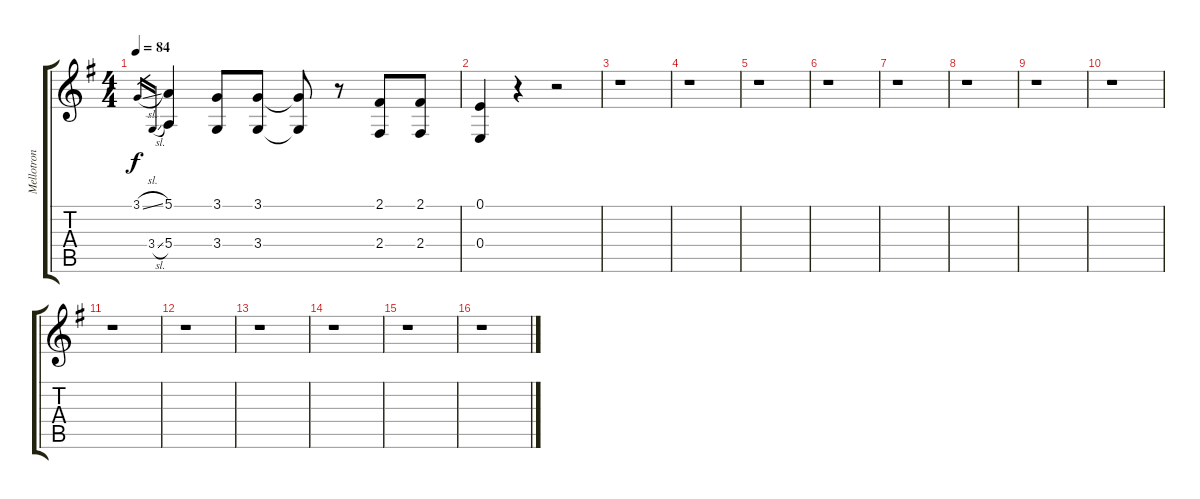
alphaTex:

\track ("Mellotron" "Mellotron") {instrument stringensemble1}
\staff {score tabs}
\tuning (E4 B3 E3 E3 B2 E2) {hide}
\ts (4 4)
\tempo 84
\clef g2
\ks g
3.1{sl}.16{gr dy f} 3.4{sl}.16{gr} (5.1 5.4).4 (3.1 3.4).8 (3.1 3.4).8 (3.1{t} 3.4{t}).8 r.8 (2.1 2.4).8 (2.1 2.4).8 |
(0.1 0.4).4 r.4 r.2 |
r.1 |
r.1 |
r.1 |
r.1 |
r.1 |
r.1 |
r.1 |
r.1 |
r.1 |
r.1 |
r.1 |
r.1 |
r.1 |
r.1
